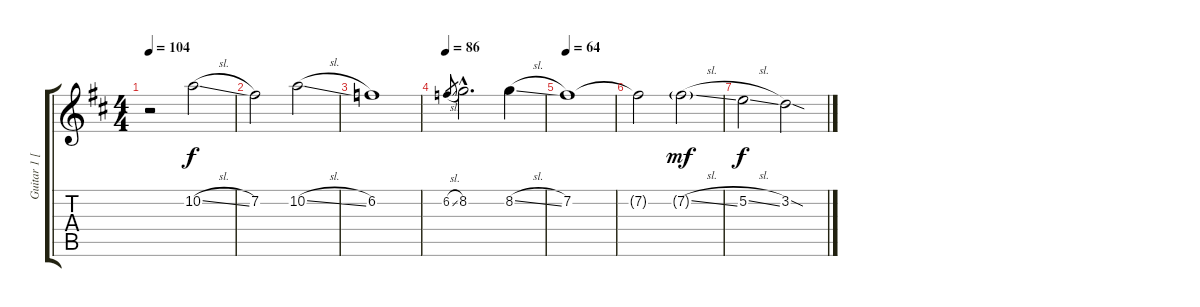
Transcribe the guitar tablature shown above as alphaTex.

\track ("Guitar 1 [Slash]" "Guitar 1 [") {instrument overdrivenguitar}
\staff {score tabs}
\tuning (E4 B3 G3 D3 A2 E2) {hide}
\ts (4 4)
\tempo 104
\clef g2
\ks d
r.2{dy mf} 10.2{sl}.2{dy f} |
7.2.2 10.2{sl}.2 |
6.2.1 |
\tempo 86
6.2{sl}.8{gr} 8.2{hac}.2{d} 8.2{sl}.4 |
\tempo 64
7.2.1 |
7.2{t}.2{volume 4} 7.2{sl g}.2{dy mf} |
5.2{sl}.2{dy f} 3.2{sod}.2
